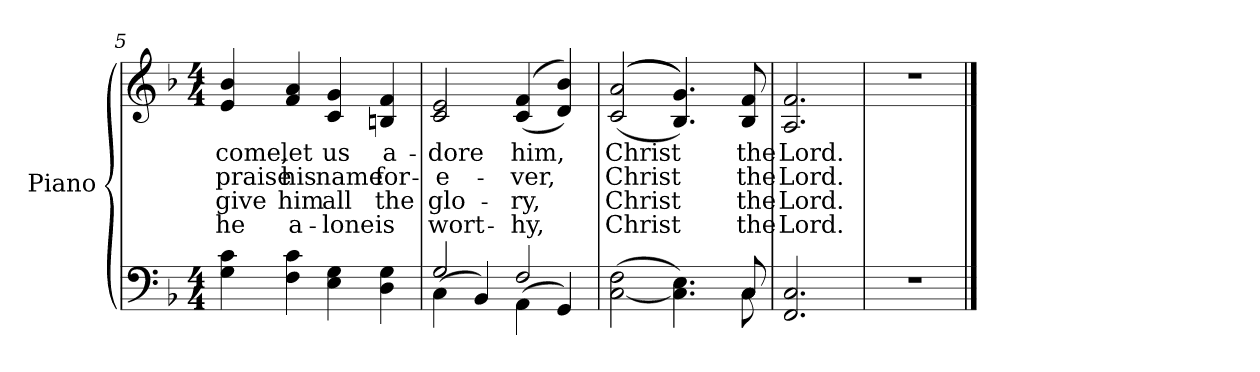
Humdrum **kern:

**kern	**kern	**text	**text	**text	**text
*part2	*part1	*part1	*part1	*part1	*part1
*staff2	*staff1	*staff1	*staff1	*staff1	*staff1
*I"Piano	*I"Piano	*	*	*	*
*I'Pno.	*I'Pno.	*	*	*	*
*clefF4	*clefG2	*	*	*	*
*k[b-]	*k[b-]	*	*	*	*
*F:	*F:	*	*	*	*
*M4/4	*M4/4	*	*	*	*
=5	=5	=5	=5	=5	=5
!	!	!LO:LY:b:color=#000000	!LO:LY:b:color=#000000	!LO:LY:b:color=#000000	!LO:LY:b:color=#000000
4Gi\ 4ci	4ei/ 4b-i	come,	praise	give	he
!	!	!LO:LY:b:color=#000000	!LO:LY:b:color=#000000	!LO:LY:b:color=#000000	!LO:LY:b:color=#000000
4Fi\ 4ci	4fi/ 4ai	let	his	him	a-
!	!	!LO:LY:b:color=#000000	!LO:LY:b:color=#000000	!LO:LY:b:color=#000000	!LO:LY:b:color=#000000
4Ei\ 4Gi	4ci/ 4gi	us	name	-all	lone
!	!	!LO:LY:b:color=#000000	!LO:LY:b:color=#000000	!LO:LY:b:color=#000000	!LO:LY:b:color=#000000
4Di\ 4Gi	4Bni/ 4fi	a-	for-	the	is
=6	=6	=6	=6	=6	=6
*^	*	*	*	*	*
!	!	!	!LO:LY:b:color=#000000	!LO:LY:b:color=#000000	!LO:LY:b:color=#000000	!LO:LY:b:color=#000000
2Gi/	(4Ci\	2ci/ 2ei	-dore	-e-	glo-	-wort-
.	4BB-i/)	.	.	.	.	.
!	!	!	!LO:LY:b:color=#000000	!LO:LY:b:color=#000000	!LO:LY:b:color=#000000	!LO:LY:b:color=#000000
2Fi/	(4AAi\	((4ci/ 4fi	him,	-ver,	-ry,	hy,
.	4GGi/)	4di/ 4b-i))	.	.	.	.
!!LO:LB:g=z
=7	=7	=7	=7	=7	=7	=7
!	!	!	!LO:LY:b:color=#000000	!LO:LY:b:color=#000000	!LO:LY:b:color=#000000	!LO:LY:b:color=#000000
([2Ci\ 2Fi	2ryy	(((2ci/ 2ai	Christ	Christ	Christ	Christ
4.Ci\] 4.Ei)	4ryy	4.B-i/ 4.gi)))	.	.	.	.
.	8ryy	.	.	.	.	.
!	!	!	!LO:LY:b:color=#000000	!LO:LY:b:color=#000000	!LO:LY:b:color=#000000	!LO:LY:b:color=#000000
8Ci/	8Ci\	8B-i/ 8fi	the	the	the	the
*v	*v	*	*	*	*	*
=8	=8	=8	=8	=8	=8
*^	*	*	*	*	*
!	!	!	!LO:LY:b:color=#000000	!LO:LY:b:color=#000000	!LO:LY:b:color=#000000	!LO:LY:b:color=#000000
*v	*v	*	*	*	*	*
2.FFi/ 2.Ci	2.Ai/ 2.fi	Lord.	Lord.	Lord.	Lord.
=9	=9	=9	=9	=9	=9
1r	1r	.	.	.	.
==	==	==	==	==	==
*-	*-	*-	*-	*-	*-
